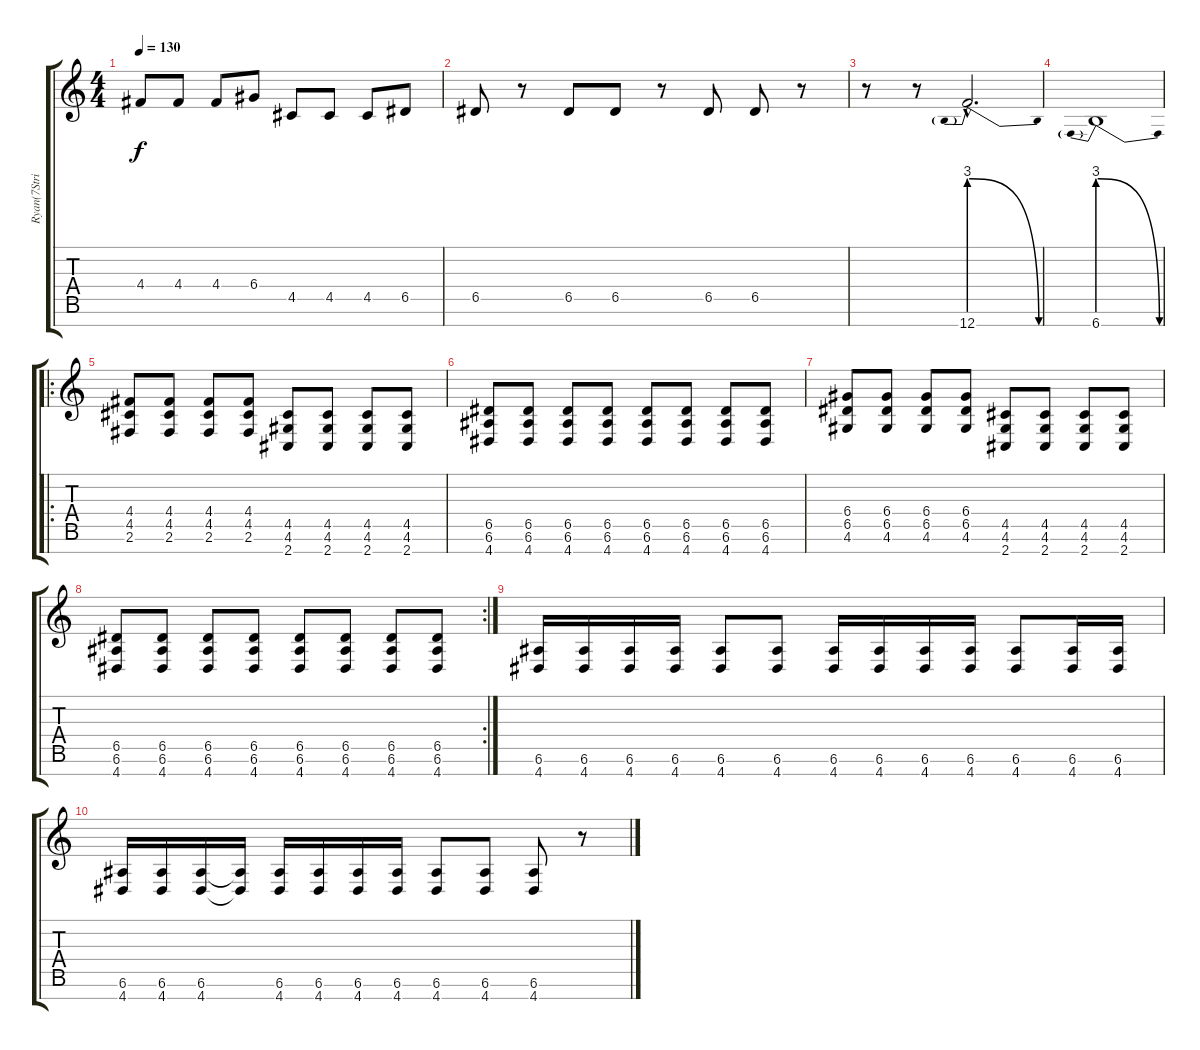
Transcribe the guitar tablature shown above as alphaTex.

\track ("Ryan(7Strings)" "Ryan(7Stri") {instrument overdrivenguitar}
\staff {score tabs}
\tuning (E4 B3 G3 D3 A2 E2 B1) {hide}
\ts (4 4)
\tempo 130
\clef g2
\ks c
4.4.8{dy f} 4.4.8 4.4.8 6.4.8 4.5.8 4.5.8 4.5.8 6.5.8 |
6.5.8 r.8 6.5.8 6.5.8 r.8 6.5.8 6.5.8 r.8 |
r.8{volume 0} r.8{volume 14} 12.7{be (prebendrelease 0 12 60 0) hac}.2{d} |
6.7{be (prebendrelease 0 12 60 0)}.1 |
\ro
(4.4 4.5 2.6).8 (4.4 4.5 2.6).8 (4.4 4.5 2.6).8 (4.4 4.5 2.6).8 (4.5 4.6 2.7).8 (4.5 4.6 2.7).8 (4.5 4.6 2.7).8 (4.5 4.6 2.7).8 |
(6.5 6.6 4.7).8 (6.5 6.6 4.7).8 (6.5 6.6 4.7).8 (6.5 6.6 4.7).8 (6.5 6.6 4.7).8 (6.5 6.6 4.7).8 (6.5 6.6 4.7).8 (6.5 6.6 4.7).8 |
(6.4 6.5 4.6).8 (6.4 6.5 4.6).8 (6.4 6.5 4.6).8 (6.4 6.5 4.6).8 (4.5 4.6 2.7).8 (4.5 4.6 2.7).8 (4.5 4.6 2.7).8 (4.5 4.6 2.7).8 |
\rc 2
(6.5 6.6 4.7).8 (6.5 6.6 4.7).8 (6.5 6.6 4.7).8 (6.5 6.6 4.7).8 (6.5 6.6 4.7).8 (6.5 6.6 4.7).8 (6.5 6.6 4.7).8 (6.5 6.6 4.7).8 |
(6.6 4.7).16 (6.6 4.7).16 (6.6 4.7).16 (6.6 4.7).16 (6.6 4.7).8 (6.6 4.7).8 (6.6 4.7).16 (6.6 4.7).16 (6.6 4.7).16 (6.6 4.7).16 (6.6 4.7).8 (6.6 4.7).16 (6.6 4.7).16 |
(6.6 4.7).16 (6.6 4.7).16 (6.6 4.7).16 (6.6{t} 4.7{t}).16 (6.6 4.7).16 (6.6 4.7).16 (6.6 4.7).16 (6.6 4.7).16 (6.6 4.7).8 (6.6 4.7).8 (6.6 4.7).8 r.8
